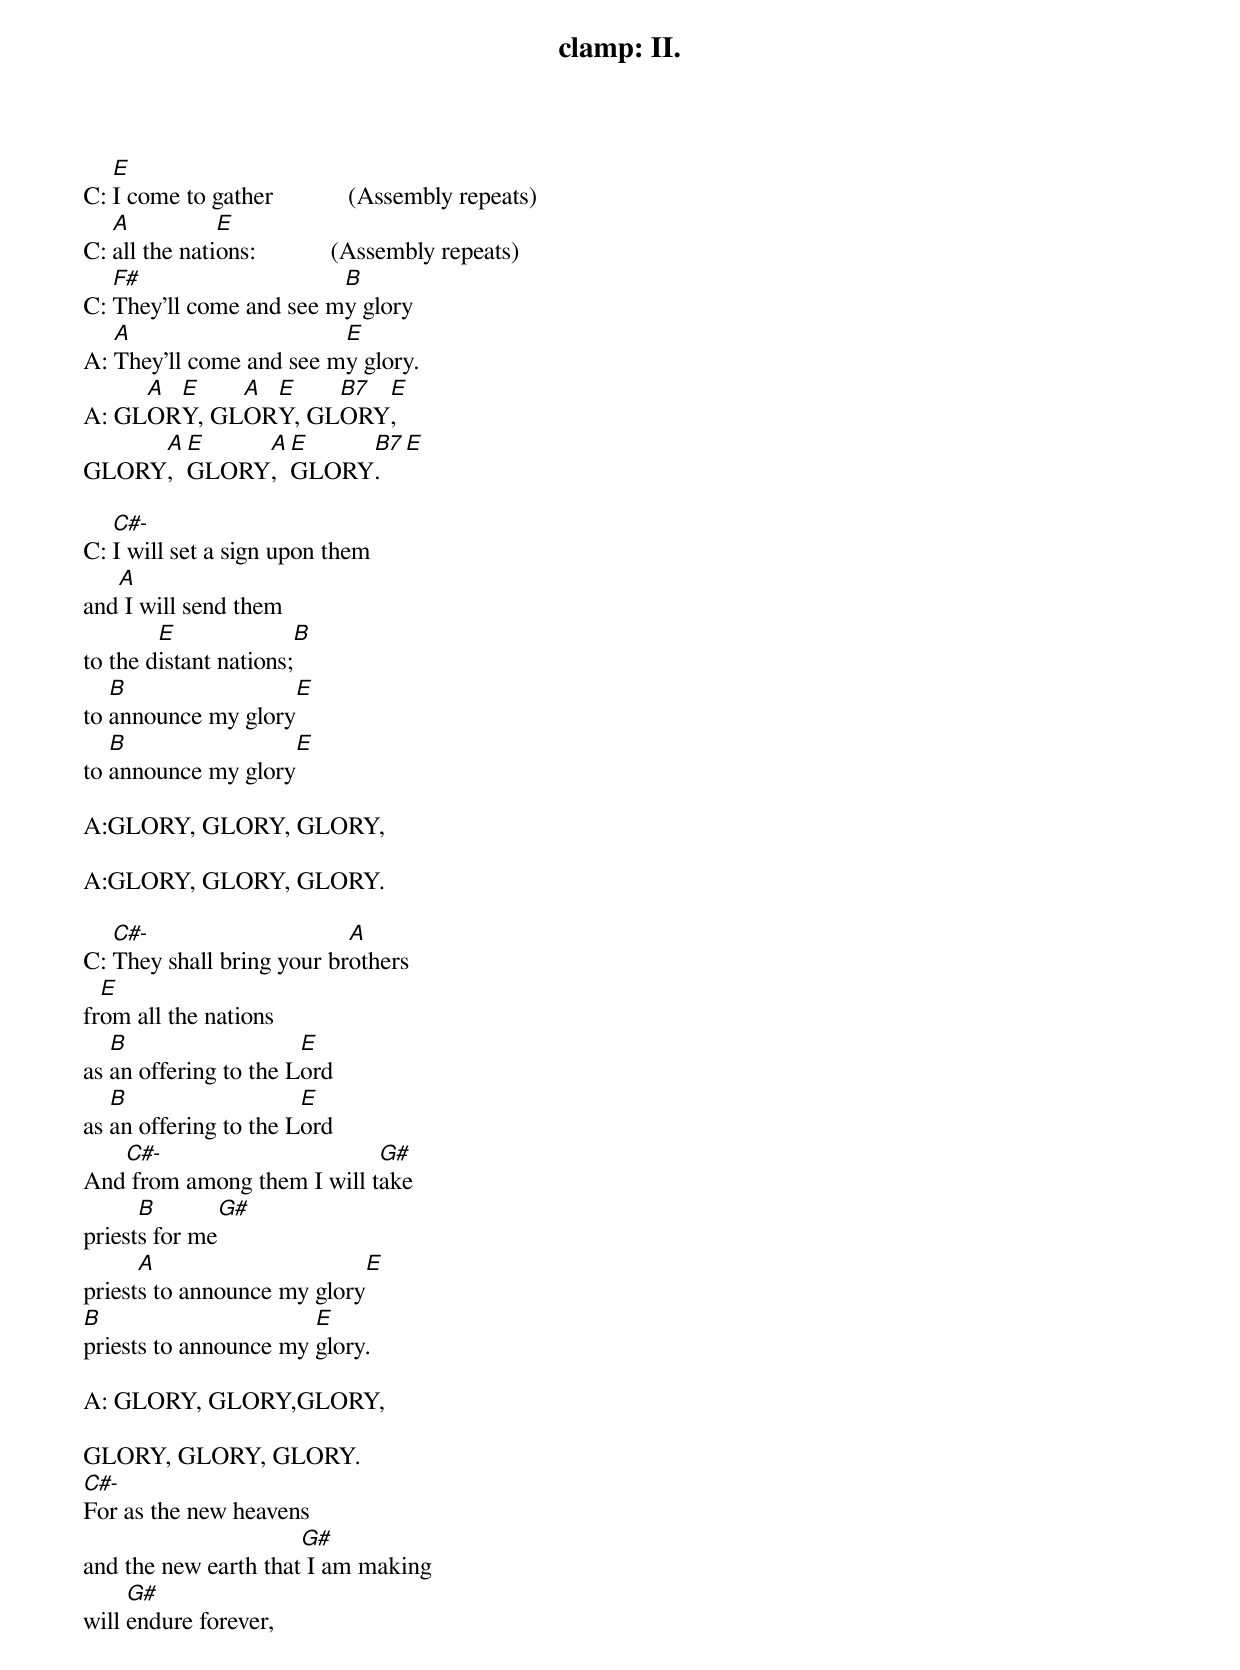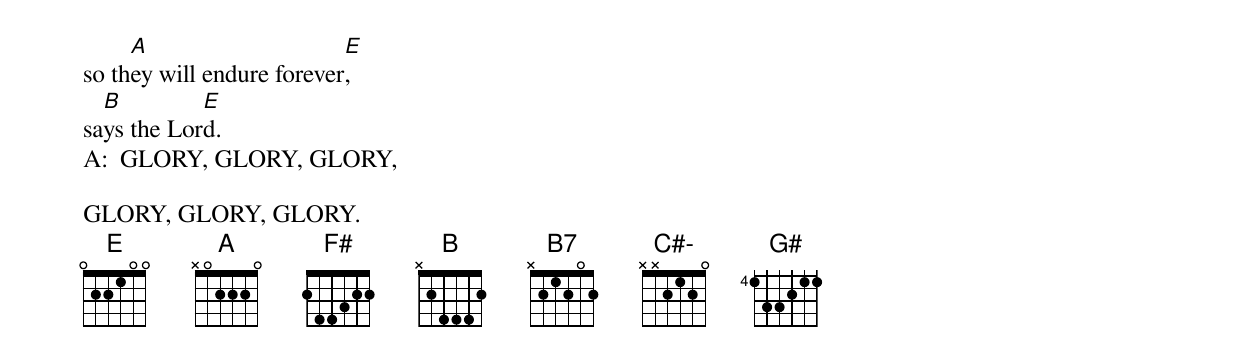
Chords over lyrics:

clamp: II.
   E
C: I come to gather            (Assembly repeats)
   A           E
C: all the nations:            (Assembly repeats)
   F#                    B
C: They'll come and see my glory
   A                     E
A: They'll come and see my glory.
     A E    A E    B7 E
A: GLORY, GLORY, GLORY,
     A E    A E    B7 E
GLORY, GLORY, GLORY.

   C#-
C: I will set a sign upon them
   A
and I will send them
        E                                     B
to the distant nations;
   B                E
to announce my glory
   B                E
to announce my glory

A:GLORY, GLORY, GLORY,

A:GLORY, GLORY, GLORY.

   C#-                     A
C: They shall bring your brothers
  E
from all the nations
   B                   E
as an offering to the Lord
   B                   E
as an offering to the Lord
   C#-                      G#
And from among them I will take
      B           G#
priests for me
      A                      E
priests to announce my glory
B                      E
priests to announce my glory.

A: GLORY, GLORY,GLORY,

GLORY, GLORY, GLORY.
C#-
For as the new heavens
                      G#
and the new earth that I am making
     G#
will endure forever,
     A                     E
so they will endure forever,
  B         E
says the Lord.
A:  GLORY, GLORY, GLORY,

GLORY, GLORY, GLORY.
